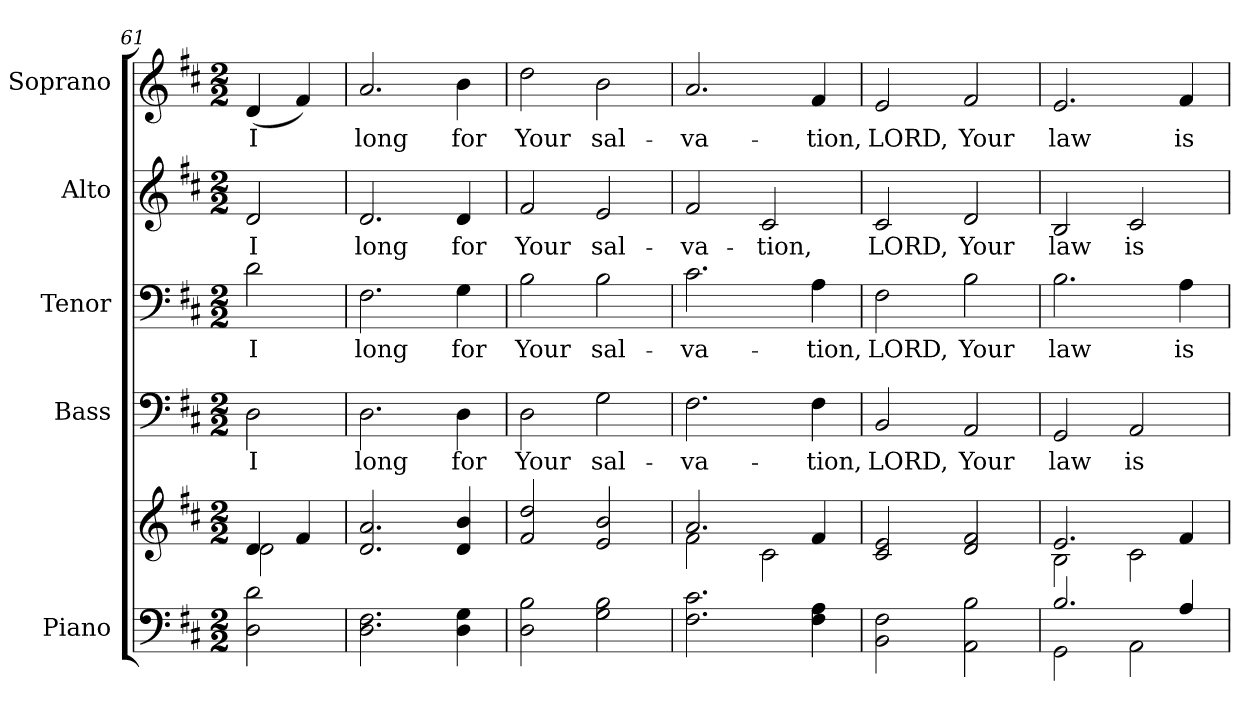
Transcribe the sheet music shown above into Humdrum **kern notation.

**kern	**kern	**kern	**text	**kern	**text	**kern	**text	**kern	**text
*part5	*part5	*part4	*part4	*part3	*part3	*part2	*part2	*part1	*part1
*staff6	*staff5	*staff4	*staff4	*staff3	*staff3	*staff2	*staff2	*staff1	*staff1
*I"Piano	*	*I"Bass	*	*I"Tenor	*	*I"Alto	*	*I"Soprano	*
*I'Pno.	*	*I'B.	*	*I'T.	*	*I'A.	*	*I'S.	*
*clefF4	*clefG2	*clefF4	*	*clefF4	*	*clefG2	*	*clefG2	*
*k[f#c#]	*k[f#c#]	*k[f#c#]	*	*k[f#c#]	*	*k[f#c#]	*	*k[f#c#]	*
*D:	*D:	*D:	*	*D:	*	*D:	*	*D:	*
*M2/2	*M2/2	*M2/2	*	*M2/2	*	*M2/2	*	*M2/2	*
=61	=61	=61	=61	=61	=61	=61	=61	=61	=61
*	*^	*	*	*	*	*	*	*	*
!	!	!	!	!LO:LY:b:color=#000000	!	!	!	!	!	!
!	!	!	!	!	!	!LO:LY:b:color=#000000	!	!	!	!
!	!	!	!	!	!	!	!	!LO:LY:b:color=#000000	!	!
!	!	!	!	!	!	!	!	!	!	!LO:LY:b:color=#000000
2Di\ 2di	4di/	2di\	2Di\	I	2di\	I	2di/	I	(4di/	I
.	4f#i/	.	.	.	.	.	.	.	4f#i/)	.
*	*v	*v	*	*	*	*	*	*	*	*
=62	=62	=62	=62	=62	=62	=62	=62	=62	=62
!	!	!	!LO:LY:b:color=#000000	!	!	!	!	!	!
!	!	!	!	!	!LO:LY:b:color=#000000	!	!	!	!
!	!	!	!	!	!	!	!LO:LY:b:color=#000000	!	!
!	!	!	!	!	!	!	!	!	!LO:LY:b:color=#000000
2.Di\ 2.F#i	2.di/ 2.ai	2.Di\	long	2.F#i\	long	2.di/	long	2.ai/	long
!	!	!	!LO:LY:b:color=#000000	!	!	!	!	!	!
!	!	!	!	!	!LO:LY:b:color=#000000	!	!	!	!
!	!	!	!	!	!	!	!LO:LY:b:color=#000000	!	!
!	!	!	!	!	!	!	!	!	!LO:LY:b:color=#000000
4Di\ 4Gi	4di/ 4bi	4Di\	for	4Gi\	for	4di/	for	4bi\	for
=63	=63	=63	=63	=63	=63	=63	=63	=63	=63
!	!	!	!LO:LY:b:color=#000000	!	!	!	!	!	!
!	!	!	!	!	!LO:LY:b:color=#000000	!	!	!	!
!	!	!	!	!	!	!	!LO:LY:b:color=#000000	!	!
!	!	!	!	!	!	!	!	!	!LO:LY:b:color=#000000
2Di\ 2Bi	2f#i/ 2ddi	2Di\	Your	2Bi\	Your	2f#i/	Your	2ddi\	Your
!	!	!	!LO:LY:b:color=#000000	!	!	!	!	!	!
!	!	!	!	!	!LO:LY:b:color=#000000	!	!	!	!
!	!	!	!	!	!	!	!LO:LY:b:color=#000000	!	!
!	!	!	!	!	!	!	!	!	!LO:LY:b:color=#000000
2Gi\ 2Bi	2ei/ 2bi	2Gi\	sal-	2Bi\	sal-	2ei/	sal-	2bi\	sal-
=64	=64	=64	=64	=64	=64	=64	=64	=64	=64
*	*^	*	*	*	*	*	*	*	*
!	!	!	!	!LO:LY:b:color=#000000	!	!	!	!	!	!
!	!	!	!	!	!	!LO:LY:b:color=#000000	!	!	!	!
!	!	!	!	!	!	!	!	!LO:LY:b:color=#000000	!	!
!	!	!	!	!	!	!	!	!	!	!LO:LY:b:color=#000000
2.F#i\ 2.c#i	2.ai/	2f#i\	2.F#i\	-va-	2.c#i\	-va-	2f#i/	-va-	2.ai/	-va-
!	!	!	!	!	!	!	!	!LO:LY:b:color=#000000	!	!
.	.	2c#i\	.	.	.	.	2c#i/	-tion,	.	.
!	!	!	!	!LO:LY:b:color=#000000	!	!	!	!	!	!
!	!	!	!	!	!	!LO:LY:b:color=#000000	!	!	!	!
!	!	!	!	!	!	!	!	!	!	!LO:LY:b:color=#000000
4F#i\ 4Ai	4f#i/	.	4F#i\	-tion,	4Ai\	-tion,	.	.	4f#i/	-tion,
*	*v	*v	*	*	*	*	*	*	*	*
!!LO:PB:g=z
=65	=65	=65	=65	=65	=65	=65	=65	=65	=65
!	!	!	!LO:LY:b:color=#000000	!	!	!	!	!	!
!	!	!	!	!	!LO:LY:b:color=#000000	!	!	!	!
!	!	!	!	!	!	!	!LO:LY:b:color=#000000	!	!
!	!	!	!	!	!	!	!	!	!LO:LY:b:color=#000000
2BBi\ 2F#i	2c#i/ 2ei	2BBi/	LORD,	2F#i\	LORD,	2c#i/	LORD,	2ei/	LORD,
!	!	!	!LO:LY:b:color=#000000	!	!	!	!	!	!
!	!	!	!	!	!LO:LY:b:color=#000000	!	!	!	!
!	!	!	!	!	!	!	!LO:LY:b:color=#000000	!	!
!	!	!	!	!	!	!	!	!	!LO:LY:b:color=#000000
2AAi\ 2Bi	2di/ 2f#i	2AAi/	Your	2Bi\	Your	2di/	Your	2f#i/	Your
=66	=66	=66	=66	=66	=66	=66	=66	=66	=66
*^	*^	*	*	*	*	*	*	*	*
!	!	!	!	!	!LO:LY:b:color=#000000	!	!	!	!	!	!
!	!	!	!	!	!	!	!LO:LY:b:color=#000000	!	!	!	!
!	!	!	!	!	!	!	!	!	!LO:LY:b:color=#000000	!	!
!	!	!	!	!	!	!	!	!	!	!	!LO:LY:b:color=#000000
2.Bi/	2GGi\	2.ei/	2Bi\	2GGi/	law	2.Bi\	law	2Bi/	law	2.ei/	law
!	!	!	!	!	!LO:LY:b:color=#000000	!	!	!	!	!	!
!	!	!	!	!	!	!	!	!	!LO:LY:b:color=#000000	!	!
.	2AAi\	.	2c#i\	2AAi/	is	.	.	2c#i/	is	.	.
!	!	!	!	!	!	!	!LO:LY:b:color=#000000	!	!	!	!
!	!	!	!	!	!	!	!	!	!	!	!LO:LY:b:color=#000000
4Ai/	.	4f#i/	.	.	.	4Ai\	is	.	.	4f#i/	is
*v	*v	*	*	*	*	*	*	*	*	*	*
*	*v	*v	*	*	*	*	*	*	*	*
=	=	=	=	=	=	=	=	=	=
*-	*-	*-	*-	*-	*-	*-	*-	*-	*-
